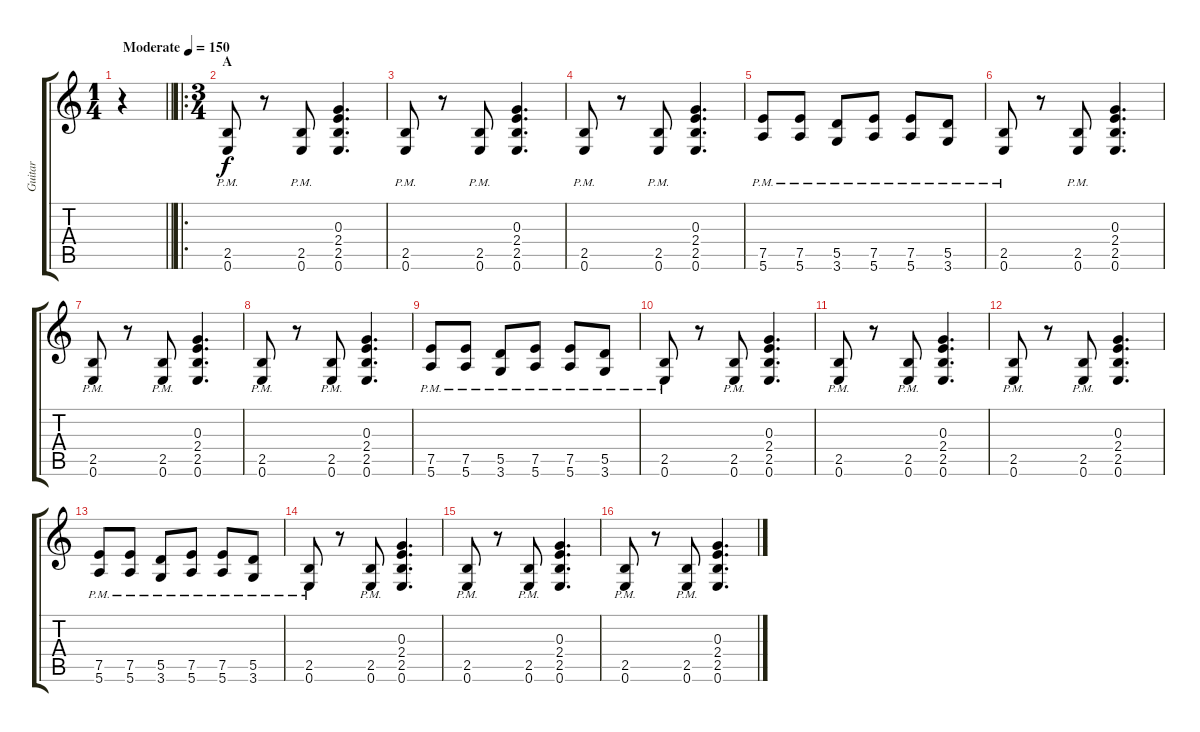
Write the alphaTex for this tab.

\track ("Guitar" "Guitar") {instrument distortionguitar}
\staff {score tabs}
\tuning (E4 B3 G3 D3 A2 E2) {hide}
\ts (1 4)
\tempo (150 "Moderate")
\clef g2
\barLineRight lightlight
\ks c
r.4{dy f instrument distortionguitar} |
\ro
\ts (3 4)
\section ("" "A")
(2.5{pm} 0.6{pm}).8 r.8 (2.5{pm} 0.6{pm}).8 (0.3 2.4 2.5 0.6).4{d} |
(2.5{pm} 0.6{pm}).8 r.8 (2.5{pm} 0.6{pm}).8 (0.3 2.4 2.5 0.6).4{d} |
(2.5{pm} 0.6{pm}).8 r.8 (2.5{pm} 0.6{pm}).8 (0.3 2.4 2.5 0.6).4{d} |
(7.5{pm} 5.6{pm}).8 (7.5{pm} 5.6{pm}).8 (5.5{pm} 3.6{pm}).8 (7.5{pm} 5.6{pm}).8 (7.5{pm} 5.6{pm}).8 (5.5{pm} 3.6{pm}).8 |
(2.5{pm} 0.6{pm}).8 r.8 (2.5{pm} 0.6{pm}).8 (0.3 2.4 2.5 0.6).4{d} |
(2.5{pm} 0.6{pm}).8 r.8 (2.5{pm} 0.6{pm}).8 (0.3 2.4 2.5 0.6).4{d} |
(2.5{pm} 0.6{pm}).8 r.8 (2.5{pm} 0.6{pm}).8 (0.3 2.4 2.5 0.6).4{d} |
(7.5{pm} 5.6{pm}).8 (7.5{pm} 5.6{pm}).8 (5.5{pm} 3.6{pm}).8 (7.5{pm} 5.6{pm}).8 (7.5{pm} 5.6{pm}).8 (5.5{pm} 3.6{pm}).8 |
(2.5{pm} 0.6{pm}).8 r.8 (2.5{pm} 0.6{pm}).8 (0.3 2.4 2.5 0.6).4{d} |
(2.5{pm} 0.6{pm}).8 r.8 (2.5{pm} 0.6{pm}).8 (0.3 2.4 2.5 0.6).4{d} |
(2.5{pm} 0.6{pm}).8 r.8 (2.5{pm} 0.6{pm}).8 (0.3 2.4 2.5 0.6).4{d} |
(7.5{pm} 5.6{pm}).8 (7.5{pm} 5.6{pm}).8 (5.5{pm} 3.6{pm}).8 (7.5{pm} 5.6{pm}).8 (7.5{pm} 5.6{pm}).8 (5.5{pm} 3.6{pm}).8 |
(2.5{pm} 0.6{pm}).8 r.8 (2.5{pm} 0.6{pm}).8 (0.3 2.4 2.5 0.6).4{d} |
(2.5{pm} 0.6{pm}).8 r.8 (2.5{pm} 0.6{pm}).8 (0.3 2.4 2.5 0.6).4{d} |
(2.5{pm} 0.6{pm}).8 r.8 (2.5{pm} 0.6{pm}).8 (0.3 2.4 2.5 0.6).4{d}
